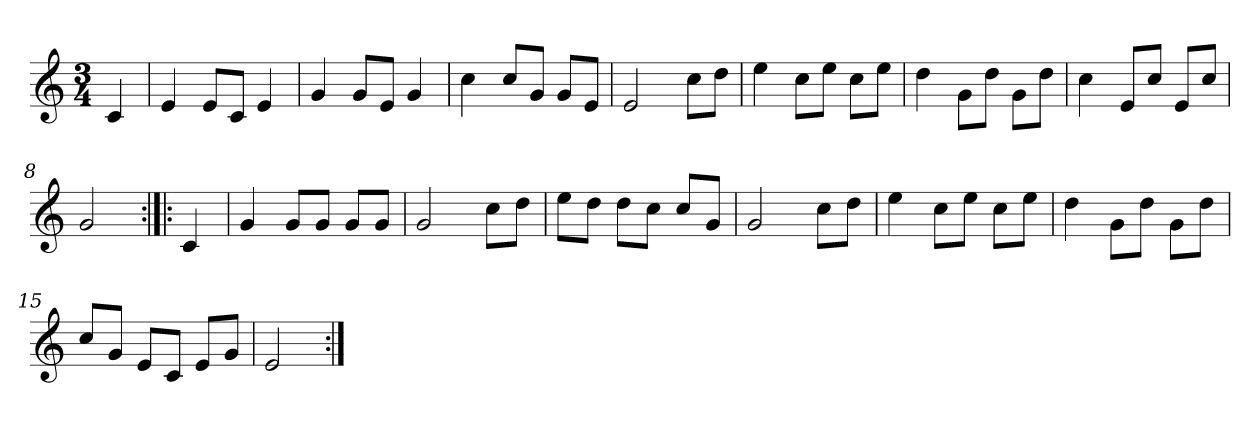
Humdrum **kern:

**kern
*part1
*staff1
*clefG2
*k[]
*C:
*M3/4
*MM120
=
4c
=1
4e
8e/L
8c/J
4e
=2
4g
8g/L
8e/J
4g
=3
4cc
8cc/L
8g/J
8g/L
8e/J
=4
2e
8cc\L
8dd\J
=5
4ee
8cc\L
8ee\J
8cc\L
8ee\J
=6
4dd
8g\L
8dd\J
8g\L
8dd\J
=7
4cc
8e/L
8cc/J
8e/L
8cc/J
=8
2g
=:|!|:
4c
=9
4g
8g/L
8g/J
8g/L
8g/J
=10
2g
8cc\L
8dd\J
=11
8ee\L
8dd\J
8dd\L
8cc\J
8cc/L
8g/J
=12
2g
8cc\L
8dd\J
=13
4ee
8cc\L
8ee\J
8cc\L
8ee\J
=14
4dd
8g\L
8dd\J
8g\L
8dd\J
=15
8cc/L
8g/J
8e/L
8c/J
8e/L
8g/J
=16
2e
=:|!
*-
